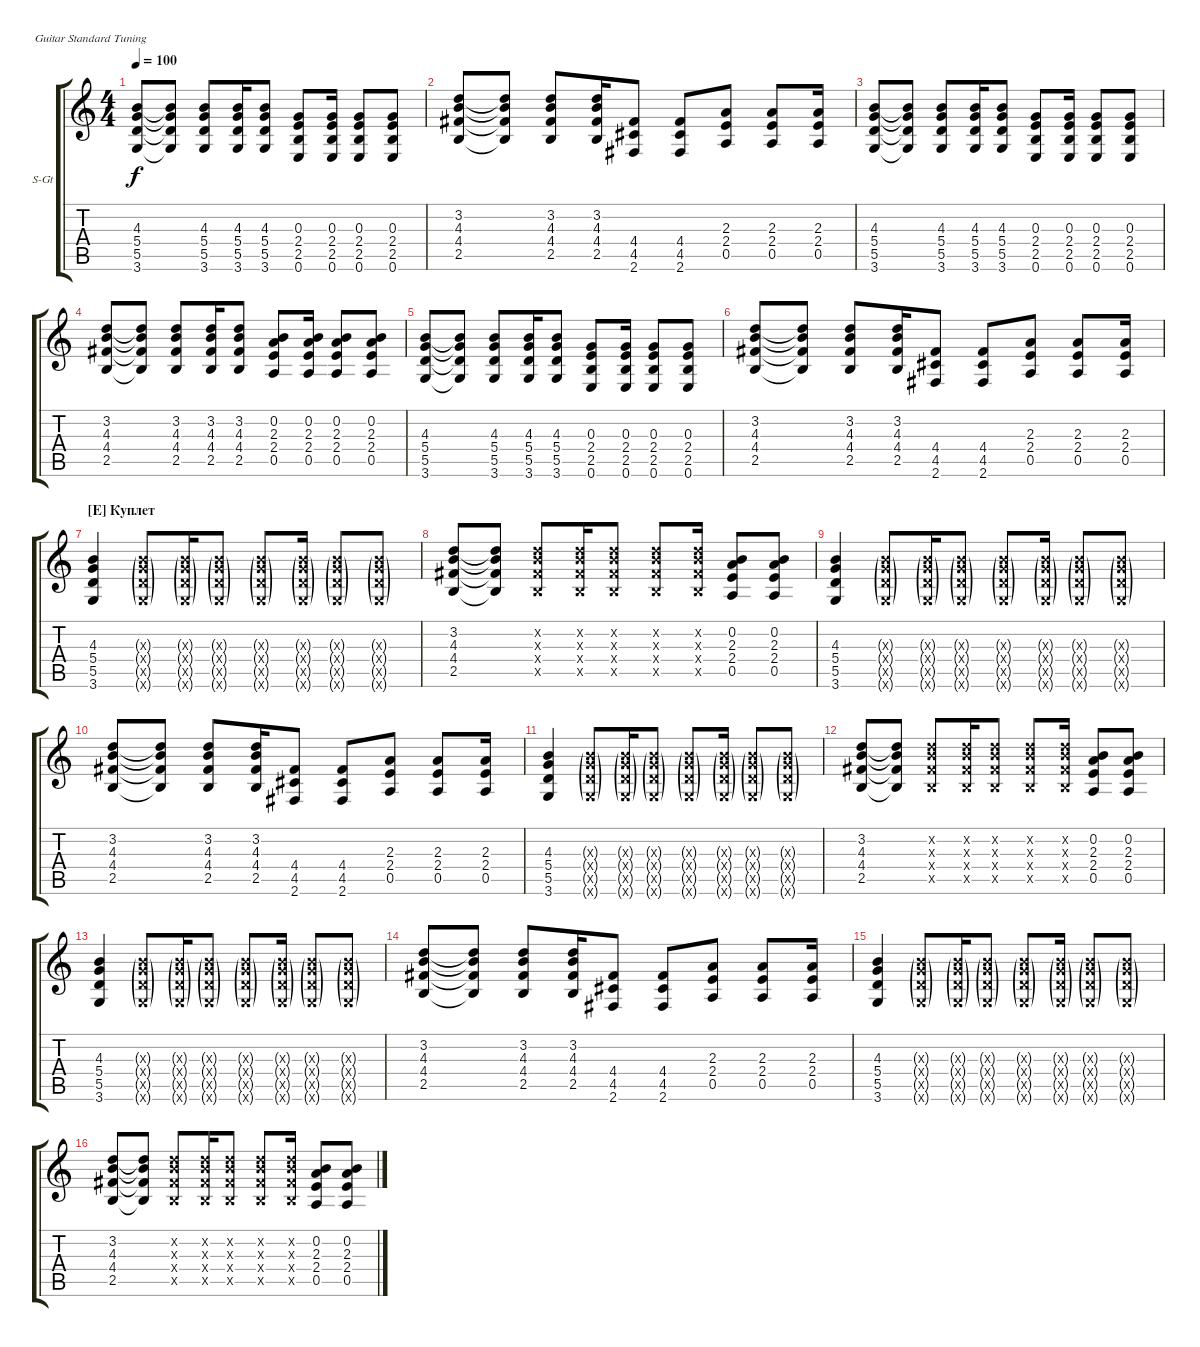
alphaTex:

\defaultSystemsLayout 4
\bracketExtendMode groupsimilarinstruments
\firstSystemTrackNameOrientation horizontal
\otherSystemsTrackNameOrientation horizontal
\track ("Steel Guitar" "S-Gt") {instrument acousticguitarsteel}
\staff {score tabs}
\tuning (E4 B3 G3 D3 A2 E2)
\ts (4 4)
\tempo 100
\clef g2
\ks c
(3.6 5.5 5.4 4.3).8{dy f} (3.6{t} 5.5{t} 5.4{t} 4.3{t}).8 (3.6 5.5 5.4 4.3).8 (3.6 5.5 5.4 4.3).16 (3.6 5.5 5.4 4.3).8 (2.5 2.4 0.6 0.3).8 (2.5 2.4 0.6 0.3).16 (2.5 2.4 0.6 0.3).8 (2.5 2.4 0.6 0.3).8 |
(2.5 4.3 4.4 3.2).8 (2.5{t} 4.3{t} 4.4{t} 3.2{t}).8 (2.5 4.3 4.4 3.2).8 (2.5 4.3 4.4 3.2).16 (2.6 4.5 4.4).8 (2.6 4.5 4.4).8 (0.5 2.4 2.3).8 (0.5 2.4 2.3).8 (0.5 2.4 2.3).16 |
(3.6 5.5 5.4 4.3).8 (3.6{t} 5.5{t} 5.4{t} 4.3{t}).8 (3.6 5.5 5.4 4.3).8 (3.6 5.5 5.4 4.3).16 (3.6 5.5 5.4 4.3).8 (2.5 2.4 0.6 0.3).8 (2.5 2.4 0.6 0.3).16 (2.5 2.4 0.6 0.3).8 (2.5 2.4 0.6 0.3).8 |
(2.5 4.3 4.4 3.2).8 (2.5{t} 4.3{t} 4.4{t} 3.2{t}).8 (2.5 4.3 4.4 3.2).8 (2.5 4.3 4.4 3.2).16 (2.5 4.3 4.4 3.2).8 (2.4 2.3 0.2 0.5).8 (2.4 2.3 0.2 0.5).16 (2.4 2.3 0.2 0.5).8 (2.4 2.3 0.2 0.5).8 |
(3.6 5.5 5.4 4.3).8 (3.6{t} 5.5{t} 5.4{t} 4.3{t}).8 (3.6 5.5 5.4 4.3).8 (3.6 5.5 5.4 4.3).16 (3.6 5.5 5.4 4.3).8 (2.5 2.4 0.6 0.3).8 (2.5 2.4 0.6 0.3).16 (2.5 2.4 0.6 0.3).8 (2.5 2.4 0.6 0.3).8 |
(2.5 4.3 4.4 3.2).8 (2.5{t} 4.3{t} 4.4{t} 3.2{t}).8 (2.5 4.3 4.4 3.2).8 (2.5 4.3 4.4 3.2).16 (2.6 4.5 4.4).8 (2.6 4.5 4.4).8 (0.5 2.4 2.3).8 (0.5 2.4 2.3).8 (0.5 2.4 2.3).16 |
\section ("E" "Куплет")
(3.6 5.5 5.4 4.3).4 (3.6{g x} 5.5{g x} 5.4{g x} 4.3{g x}).8 (3.6{g x} 5.5{g x} 5.4{g x} 4.3{g x}).16 (3.6{g x} 5.5{g x} 5.4{g x} 4.3{g x}).8 (3.6{g x} 5.5{g x} 5.4{g x} 4.3{g x}).8 (3.6{g x} 5.5{g x} 5.4{g x} 4.3{g x}).16 (3.6{g x} 5.5{g x} 5.4{g x} 4.3{g x}).8 (3.6{g x} 5.5{g x} 5.4{g x} 4.3{g x}).8 |
(2.5 4.3 4.4 3.2).8 (2.5{t} 4.3{t} 4.4{t} 3.2{t}).8 (2.5{x} 4.3{x} 4.4{x} 3.2{x}).8 (2.5{x} 4.3{x} 4.4{x} 3.2{x}).16 (2.5{x} 4.3{x} 4.4{x} 3.2{x}).8 (4.4{x} 4.3{x} 3.2{x} 2.5{x}).8 (4.4{x} 4.3{x} 3.2{x} 2.5{x}).16 (2.4 2.3 0.2 0.5).8 (2.4 2.3 0.2 0.5).8 |
(3.6 5.5 5.4 4.3).4 (3.6{g x} 5.5{g x} 5.4{g x} 4.3{g x}).8 (3.6{g x} 5.5{g x} 5.4{g x} 4.3{g x}).16 (3.6{g x} 5.5{g x} 5.4{g x} 4.3{g x}).8 (3.6{g x} 5.5{g x} 5.4{g x} 4.3{g x}).8 (3.6{g x} 5.5{g x} 5.4{g x} 4.3{g x}).16 (3.6{g x} 5.5{g x} 5.4{g x} 4.3{g x}).8 (3.6{g x} 5.5{g x} 5.4{g x} 4.3{g x}).8 |
(2.5 4.3 4.4 3.2).8 (2.5{t} 4.3{t} 4.4{t} 3.2{t}).8 (2.5 4.3 4.4 3.2).8 (2.5 4.3 4.4 3.2).16 (2.6 4.5 4.4).8 (2.6 4.5 4.4).8 (0.5 2.4 2.3).8 (0.5 2.4 2.3).8 (0.5 2.4 2.3).16 |
(3.6 5.5 5.4 4.3).4 (3.6{g x} 5.5{g x} 5.4{g x} 4.3{g x}).8 (3.6{g x} 5.5{g x} 5.4{g x} 4.3{g x}).16 (3.6{g x} 5.5{g x} 5.4{g x} 4.3{g x}).8 (3.6{g x} 5.5{g x} 5.4{g x} 4.3{g x}).8 (3.6{g x} 5.5{g x} 5.4{g x} 4.3{g x}).16 (3.6{g x} 5.5{g x} 5.4{g x} 4.3{g x}).8 (3.6{g x} 5.5{g x} 5.4{g x} 4.3{g x}).8 |
(2.5 4.3 4.4 3.2).8 (2.5{t} 4.3{t} 4.4{t} 3.2{t}).8 (2.5{x} 4.3{x} 4.4{x} 3.2{x}).8 (2.5{x} 4.3{x} 4.4{x} 3.2{x}).16 (2.5{x} 4.3{x} 4.4{x} 3.2{x}).8 (4.4{x} 4.3{x} 3.2{x} 2.5{x}).8 (4.4{x} 4.3{x} 3.2{x} 2.5{x}).16 (2.4 2.3 0.2 0.5).8 (2.4 2.3 0.2 0.5).8 |
(3.6 5.5 5.4 4.3).4 (3.6{g x} 5.5{g x} 5.4{g x} 4.3{g x}).8 (3.6{g x} 5.5{g x} 5.4{g x} 4.3{g x}).16 (3.6{g x} 5.5{g x} 5.4{g x} 4.3{g x}).8 (3.6{g x} 5.5{g x} 5.4{g x} 4.3{g x}).8 (3.6{g x} 5.5{g x} 5.4{g x} 4.3{g x}).16 (3.6{g x} 5.5{g x} 5.4{g x} 4.3{g x}).8 (3.6{g x} 5.5{g x} 5.4{g x} 4.3{g x}).8 |
(2.5 4.3 4.4 3.2).8 (2.5{t} 4.3{t} 4.4{t} 3.2{t}).8 (2.5 4.3 4.4 3.2).8 (2.5 4.3 4.4 3.2).16 (2.6 4.5 4.4).8 (2.6 4.5 4.4).8 (0.5 2.4 2.3).8 (0.5 2.4 2.3).8 (0.5 2.4 2.3).16 |
(3.6 5.5 5.4 4.3).4 (3.6{g x} 5.5{g x} 5.4{g x} 4.3{g x}).8 (3.6{g x} 5.5{g x} 5.4{g x} 4.3{g x}).16 (3.6{g x} 5.5{g x} 5.4{g x} 4.3{g x}).8 (3.6{g x} 5.5{g x} 5.4{g x} 4.3{g x}).8 (3.6{g x} 5.5{g x} 5.4{g x} 4.3{g x}).16 (3.6{g x} 5.5{g x} 5.4{g x} 4.3{g x}).8 (3.6{g x} 5.5{g x} 5.4{g x} 4.3{g x}).8 |
(2.5 4.3 4.4 3.2).8 (2.5{t} 4.3{t} 4.4{t} 3.2{t}).8 (2.5{x} 4.3{x} 4.4{x} 3.2{x}).8 (2.5{x} 4.3{x} 4.4{x} 3.2{x}).16 (2.5{x} 4.3{x} 4.4{x} 3.2{x}).8 (4.4{x} 4.3{x} 3.2{x} 2.5{x}).8 (4.4{x} 4.3{x} 3.2{x} 2.5{x}).16 (2.4 2.3 0.2 0.5).8 (2.4 2.3 0.2 0.5).8
